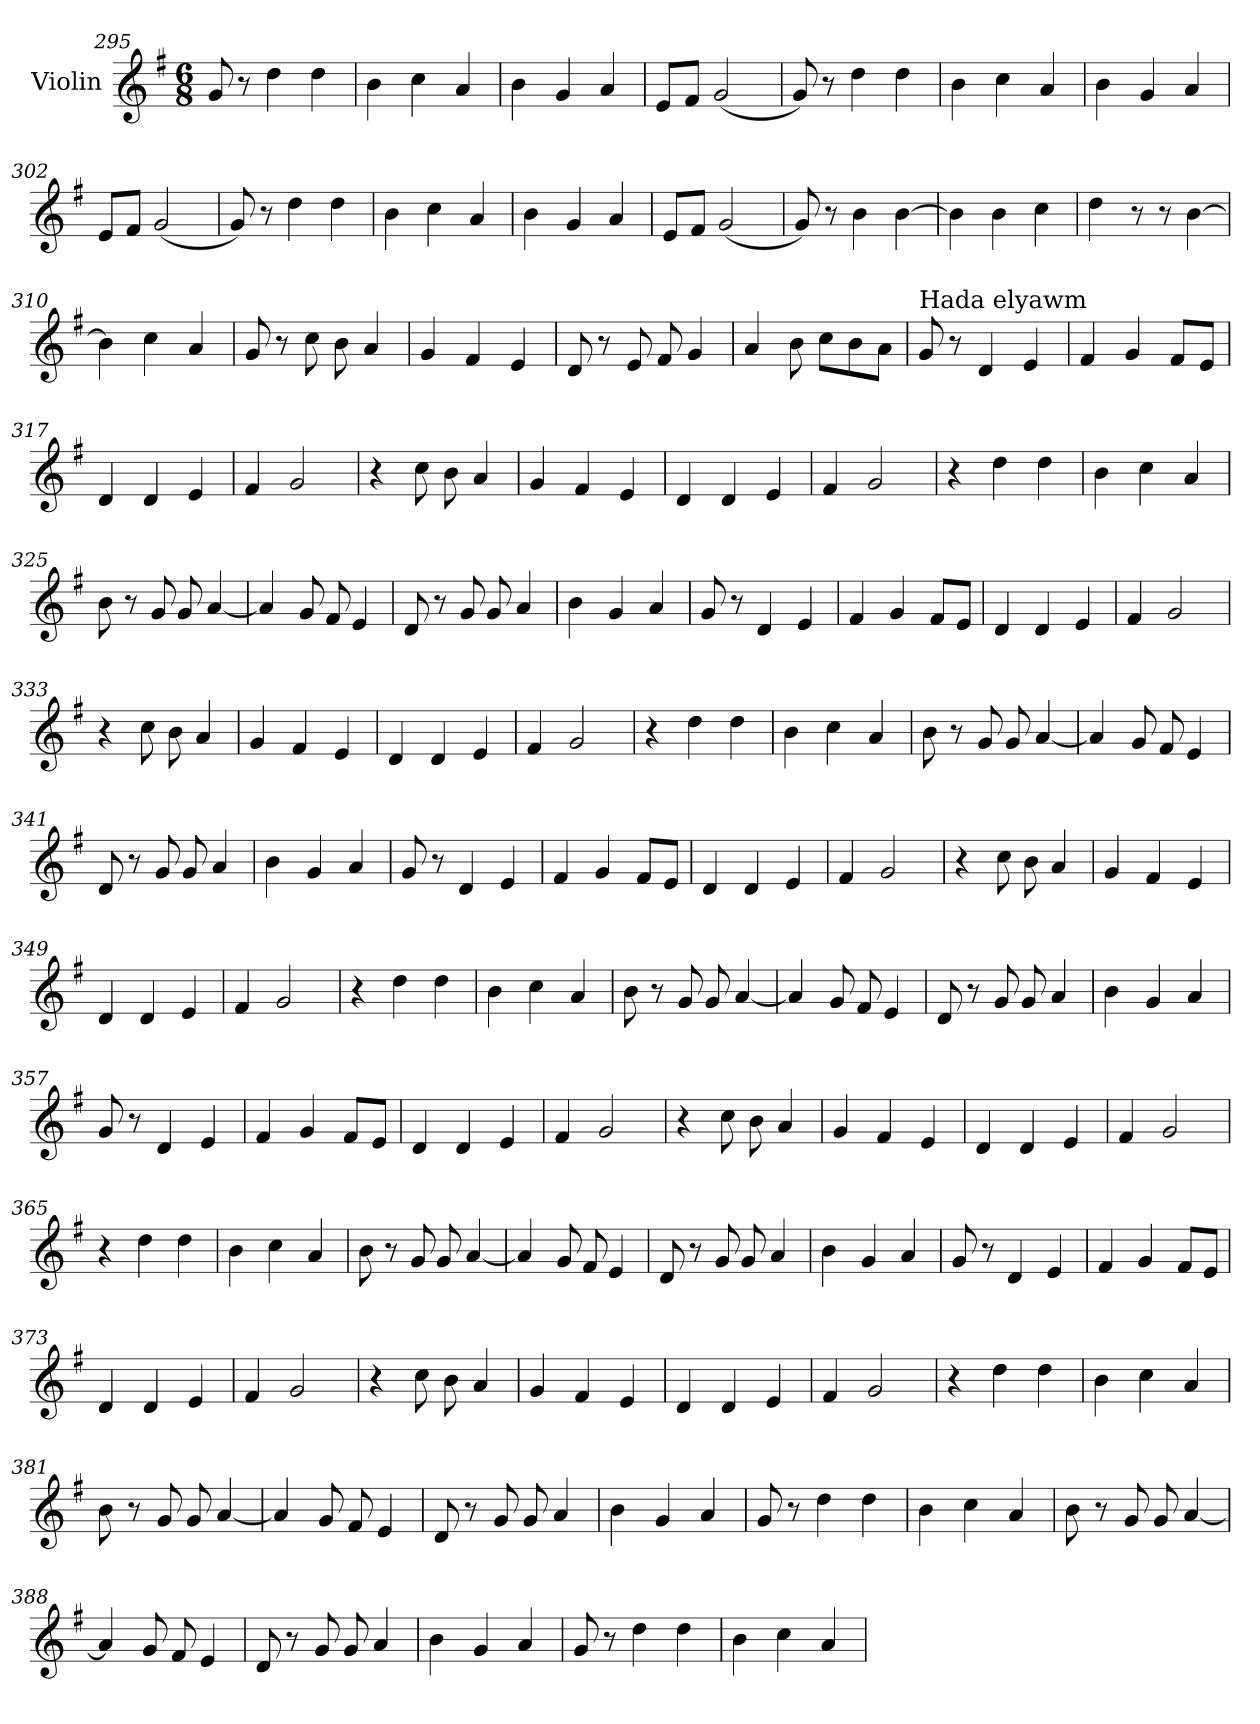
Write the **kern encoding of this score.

**kern
*part1
*staff1
*I"Violin
*clefG2
*k[f#]
*G:
*M6/8
=295
8g/
8r
4dd\
4dd\
=296
4b\
4cc\
4a/
!!LO:LB:g=z
=297
4b\
4g/
4a/
=298
8ei/L
8f#i/J
(<2gi/
=299
8g/)
8r
4dd\
4dd\
=300
4b\
4cc\
4a/
=301
4b\
4g/
4a/
=302
8ei/L
8f#i/J
(<2gi/
=303
8g/)
8r
4dd\
4dd\
!!LO:LB:g=z
=304
4b\
4cc\
4a/
=305
4b\
4g/
4a/
=306
8ei/L
8f#i/J
(<2gi/
=307
8g/)
8r
4b\
[4b\
=308
4b\]
4b\
4cc\
=309
4dd\
8r
8r
[4b\
=310
4b\]
4cc\
4a/
!!LO:LB:g=z
=311
8g/
8r
8cc\
8b\
4a/
=312
4g/
4f#/
4e/
=313
8d/
8r
8ei/
8f#i/
4gi/
=314
4a/
8b\
8cc\L
8b\
8a\J
=315
*MM150
!LO:TX:a:t=Hada elyawm
8g/
8r
4d/
4e/
=316
4f#/
4g/
8f#/L
8e/J
!!LO:LB:g=z
=317
4d/
4d/
4e/
=318
4f#/
2g/
=319
4r
8cc\
8b\
4a/
=320
4g/
4f#/
4e/
=321
4d/
4d/
4e/
=322
4f#/
2g/
=323
4r
4dd\
4dd\
!!LO:PB:g=z
=324
4b\
4cc\
4a/
=325
8b\
8r
8g/
8g/
[4a/
=326
4a/]
8g/
8f#/
4e/
=327
8d/
8r
8g/
8g/
4a/
=328
4b\
4g/
4a/
=329
8g/
8r
4d/
4e/
!!LO:LB:g=z
=330
4f#/
4g/
8f#/L
8e/J
=331
4d/
4d/
4e/
=332
4f#/
2g/
=333
4r
8cc\
8b\
4a/
=334
4g/
4f#/
4e/
=335
4d/
4d/
4e/
=336
4f#/
2g/
!!LO:LB:g=z
=337
4r
4dd\
4dd\
=338
4b\
4cc\
4a/
=339
8b\
8r
8g/
8g/
[4a/
=340
4a/]
8g/
8f#/
4e/
=341
8d/
8r
8g/
8g/
4a/
=342
4b\
4g/
4a/
!!LO:LB:g=z
=343
8g/
8r
4d/
4e/
=344
4f#/
4g/
8f#/L
8e/J
=345
4d/
4d/
4e/
=346
4f#/
2g/
=347
4r
8cc\
8b\
4a/
=348
4g/
4f#/
4e/
=349
4d/
4d/
4e/
!!LO:LB:g=z
=350
4f#/
2g/
=351
4r
4dd\
4dd\
=352
4b\
4cc\
4a/
=353
8b\
8r
8g/
8g/
[4a/
=354
4a/]
8g/
8f#/
4e/
=355
8d/
8r
8g/
8g/
4a/
=356
4b\
4g/
4a/
!!LO:LB:g=z
=357
8g/
8r
4d/
4e/
=358
4f#/
4g/
8f#/L
8e/J
=359
4d/
4d/
4e/
=360
4f#/
2g/
=361
4r
8cc\
8b\
4a/
=362
4g/
4f#/
4e/
=363
4d/
4d/
4e/
!!LO:LB:g=z
=364
4f#/
2g/
=365
4r
4dd\
4dd\
=366
4b\
4cc\
4a/
=367
8b\
8r
8g/
8g/
[4a/
=368
4a/]
8g/
8f#/
4e/
=369
8d/
8r
8g/
8g/
4a/
=370
4b\
4g/
4a/
!!LO:LB:g=z
=371
8g/
8r
4d/
4e/
=372
4f#/
4g/
8f#/L
8e/J
=373
4d/
4d/
4e/
=374
4f#/
2g/
=375
4r
8cc\
8b\
4a/
=376
4g/
4f#/
4e/
=377
4d/
4d/
4e/
!!LO:PB:g=z
=378
4f#/
2g/
=379
4r
4dd\
4dd\
=380
4b\
4cc\
4a/
=381
8b\
8r
8g/
8g/
[4a/
=382
4a/]
8g/
8f#/
4e/
=383
8d/
8r
8g/
8g/
4a/
=384
4b\
4g/
4a/
!!LO:LB:g=z
=385
8g/
8r
4dd\
4dd\
=386
4b\
4cc\
4a/
=387
8b\
8r
8g/
8g/
[4a/
=388
4a/]
8g/
8f#/
4e/
=389
8d/
8r
8g/
8g/
4a/
=390
4b\
4g/
4a/
!!LO:LB:g=z
=391
8g/
8r
4dd\
4dd\
=392
4b\
4cc\
4a/
=
*-
